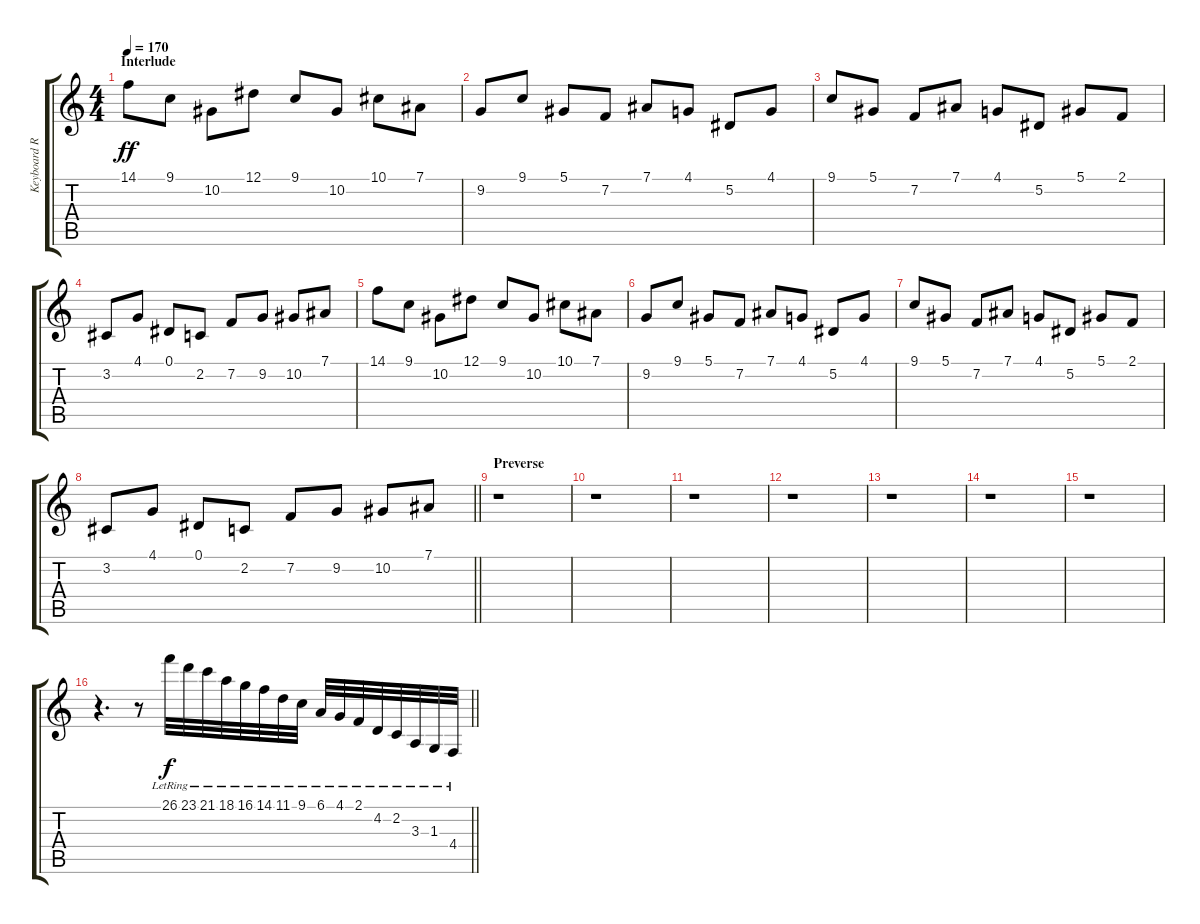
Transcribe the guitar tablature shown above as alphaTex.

\track ("Keyboard R" "Keyboard R") {instrument harpsichord}
\staff {score tabs}
\tuning (Eb4 Bb3 Gb3 Db3 Ab2 Eb2) {hide}
\ts (4 4)
\section ("" "Interlude")
\tempo 170
\clef g2
\ks c
14.1.8{dy ff} 9.1.8 10.2.8 12.1.8 9.1.8 10.2.8 10.1.8 7.1.8 |
9.2.8 9.1.8 5.1.8 7.2.8 7.1.8 4.1.8 5.2.8 4.1.8 |
9.1.8 5.1.8 7.2.8 7.1.8 4.1.8 5.2.8 5.1.8 2.1.8 |
3.2.8 4.1.8 0.1.8 2.2.8 7.2.8 9.2.8 10.2.8 7.1.8 |
14.1.8 9.1.8 10.2.8 12.1.8 9.1.8 10.2.8 10.1.8 7.1.8 |
9.2.8 9.1.8 5.1.8 7.2.8 7.1.8 4.1.8 5.2.8 4.1.8 |
9.1.8 5.1.8 7.2.8 7.1.8 4.1.8 5.2.8 5.1.8 2.1.8 |
\barLineRight lightlight
3.2.8 4.1.8 0.1.8 2.2.8 7.2.8 9.2.8 10.2.8 7.1.8 |
\section ("" "Preverse")
r.1{instrument brightacousticpiano} |
r.1 |
r.1 |
r.1 |
r.1 |
r.1 |
r.1 |
\barLineRight lightlight
r.4{d} r.8 26.1{lr}.32{dy f} 23.1{lr}.32 21.1{lr}.32 18.1{lr}.32 16.1{lr}.32 14.1{lr}.32 11.1{lr}.32 9.1{lr}.32 6.1{lr}.32 4.1{lr}.32 2.1{lr}.32 4.2{lr}.32 2.2{lr}.32 3.3{lr}.32 1.3{lr}.32 4.4{lr}.32
